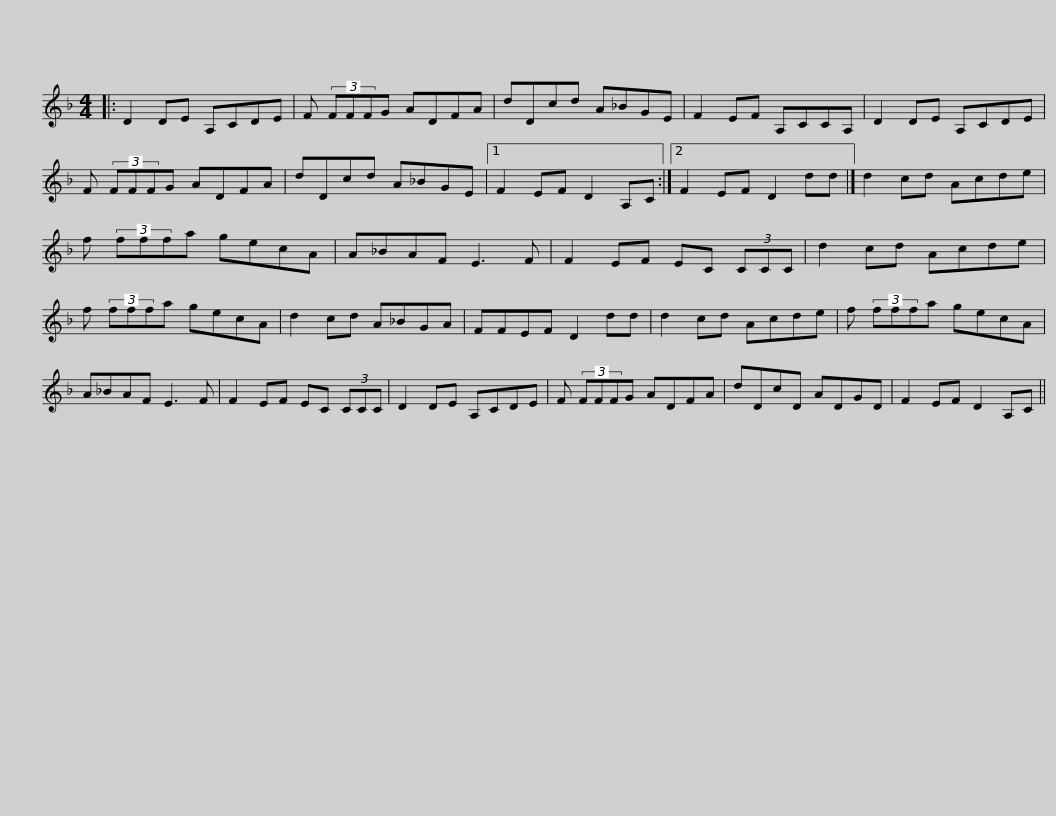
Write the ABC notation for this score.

X:1
L:1/8
M:4/4
I:linebreak $
K:Dmin
V:1 treble
V:1
|: D2 DE A,CDE | F (3FFFG ADFA | dDcd A_BGE | F2 EF A,CCA, | D2 DE A,CDE |$ %5
 F (3FFFG ADFA | dDcd A_BGE |1 F2 EF D2 A,C :|2 F2 EF D2 dd |] d2 cd Acde |$ %10
 f (3fffa gecA | A_BAF E3 F | F2 EF EC (3CCC | d2 cd Acde | f (3fffa gecA |$ %15
 d2 cd A_BGA | FFEF D2 dd | d2 cd Acde | f (3fffa gecA | A_BAF E3 F |$ %20
 F2 EF EC (3CCC | D2 DE A,CDE | F (3FFFG ADFA | dDcD ADGD | F2 EF D2 A,C || %25
